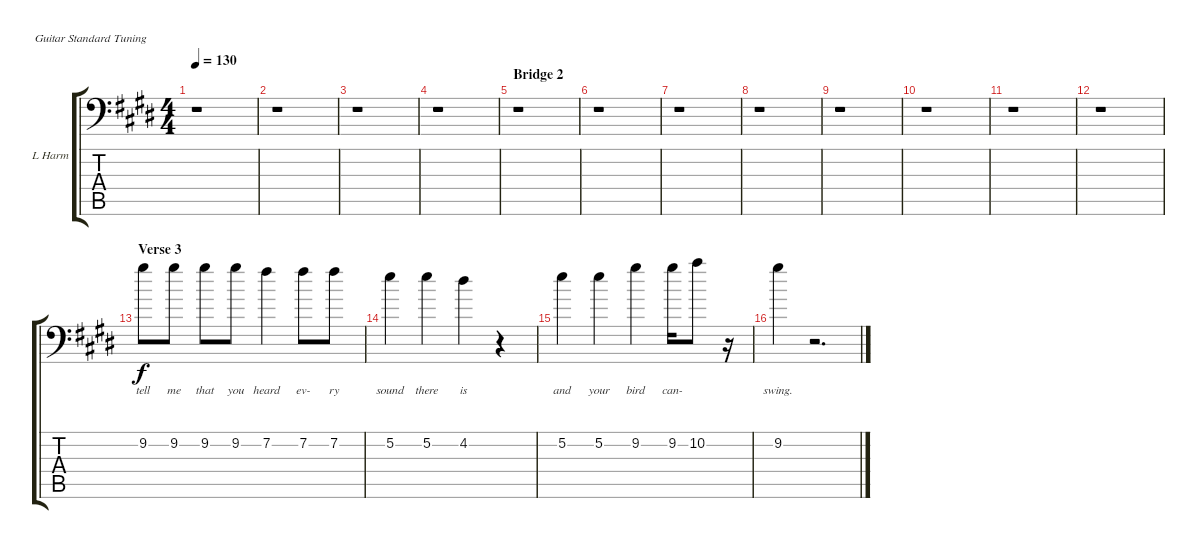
\defaultSystemsLayout 4
\bracketExtendMode groupsimilarinstruments
\firstSystemTrackNameOrientation horizontal
\otherSystemsTrackNameOrientation horizontal
\chordDiagramsInScore
\track ("Low Harmony" "L Harm") {instrument electricguitarclean}
\staff {score tabs}
\tuning (E4 B3 G3 D3 A2 E2)
\ts (4 4)
\tempo 130
\clef f4
\scale
0.25
\ks e
r.1{dy f} |
\scale
0.25 r.1 |
\scale
0.25 r.1 |
\scale
0.25 r.1 |
\section ("" "Bridge 2")
\scale
0.25 r.1 |
\scale
0.25 r.1 |
\scale
0.25 r.1 |
\scale
0.25 r.1 |
\scale
0.25 r.1 |
\scale
0.25 r.1 |
\scale
0.25 r.1 |
\scale
0.25 r.1 |
\section ("" "Verse 3")
\scale
0.293436 9.2.8{lyrics (0 "tell") lyrics (1 "") lyrics (2 "") lyrics (3 "") lyrics (4 "")} 9.2.8{lyrics (0 "me") lyrics (1 "") lyrics (2 "") lyrics (3 "") lyrics (4 "")} 9.2.8{lyrics (0 "that") lyrics (1 "") lyrics (2 "") lyrics (3 "") lyrics (4 "")} 9.2.8{lyrics (0 "you") lyrics (1 "") lyrics (2 "") lyrics (3 "") lyrics (4 "")} 7.2.4{lyrics (0 "heard") lyrics (1 "") lyrics (2 "") lyrics (3 "") lyrics (4 "")} 7.2.8{lyrics (0 "ev-") lyrics (1 "") lyrics (2 "") lyrics (3 "") lyrics (4 "")} 7.2.8{lyrics (0 "ry") lyrics (1 "") lyrics (2 "") lyrics (3 "") lyrics (4 "")} |
\scale
0.23166 5.2.4{lyrics (0 "sound") lyrics (1 "") lyrics (2 "") lyrics (3 "") lyrics (4 "")} 5.2.4{lyrics (0 "there") lyrics (1 "") lyrics (2 "") lyrics (3 "") lyrics (4 "")} 4.2.4{lyrics (0 "is") lyrics (1 "") lyrics (2 "") lyrics (3 "") lyrics (4 "")} r.4 |
\scale
0.299228 5.2.4{lyrics (0 "and") lyrics (1 "") lyrics (2 "") lyrics (3 "") lyrics (4 "")} 5.2.4{lyrics (0 "your") lyrics (1 "") lyrics (2 "") lyrics (3 "") lyrics (4 "")} 9.2.4{lyrics (0 "bird") lyrics (1 "") lyrics (2 "") lyrics (3 "") lyrics (4 "")} 9.2.16{lyrics (0 "can-") lyrics (1 "") lyrics (2 "") lyrics (3 "") lyrics (4 "")} 10.2.8{lyrics (0 "") lyrics (1 "") lyrics (2 "") lyrics (3 "") lyrics (4 "")} r.16 |
\scale
0.175676 9.2.4{lyrics (0 "swing.") lyrics (1 "") lyrics (2 "") lyrics (3 "") lyrics (4 "")} r.2{d}
